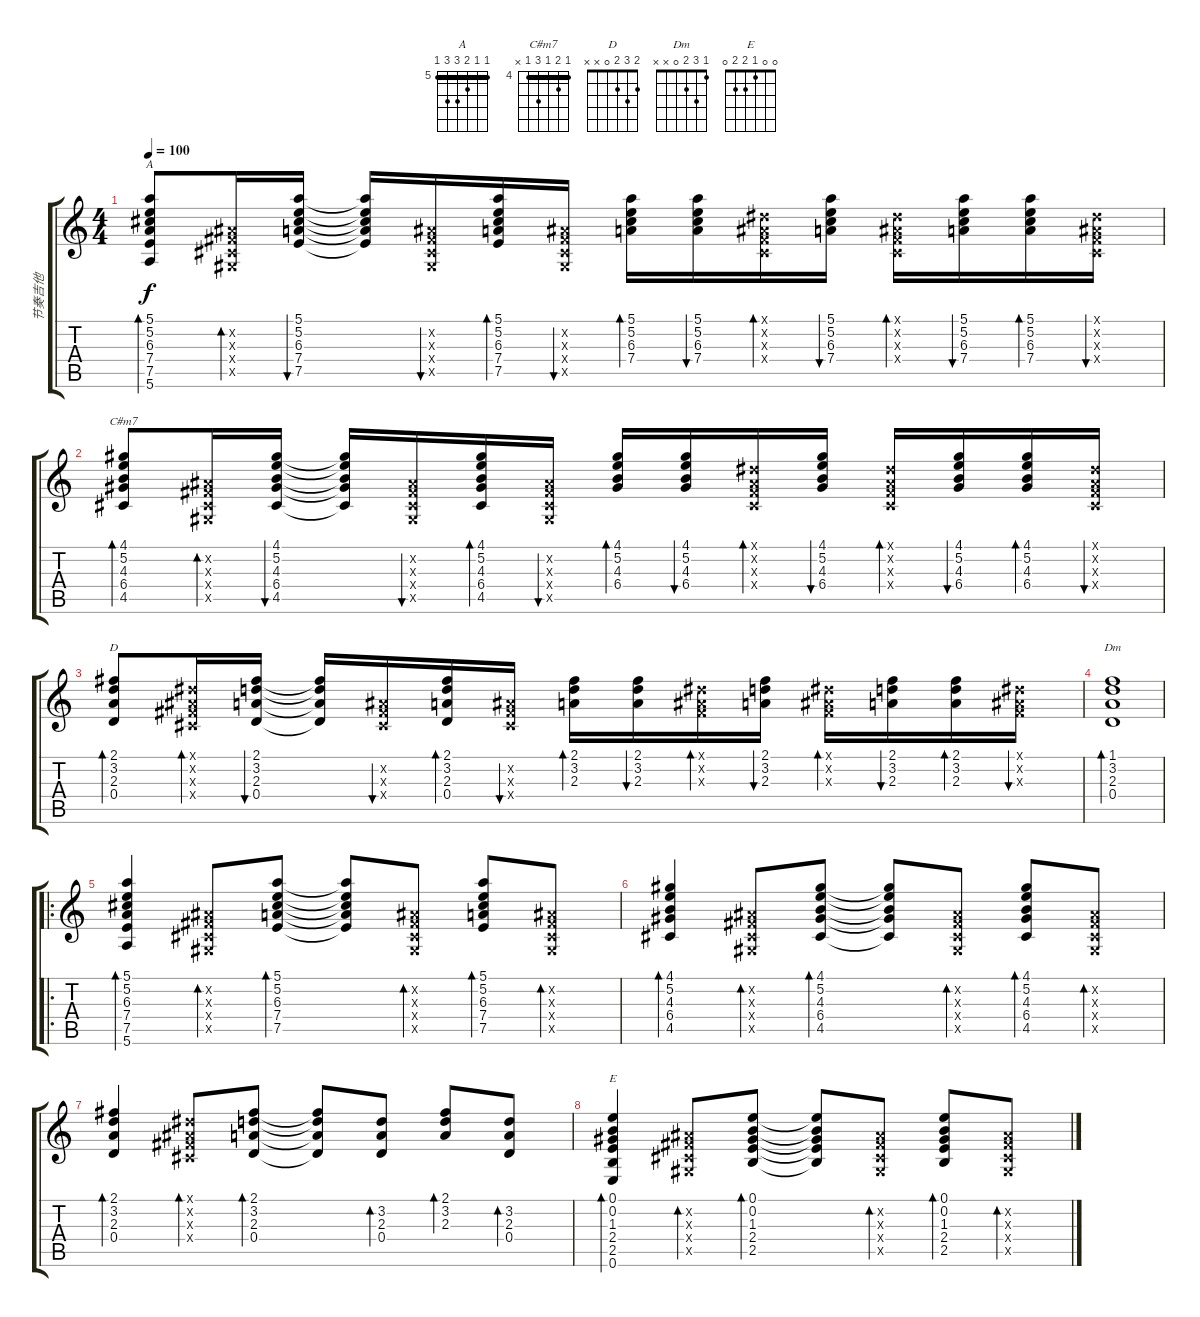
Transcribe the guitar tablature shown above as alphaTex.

\track ("节奏吉他" "节奏吉他") {instrument acousticguitarnylon}
\staff {score tabs}
\tuning (E4 B3 G3 D3 A2 E2) {hide}
\chord ("A" 5 5 6 7 7 5) {firstfret 5 barre 5}
\chord ("C#m7" 4 5 4 6 4 x) {firstfret 4 barre 4}
\chord ("D" 2 3 2 0 x x)
\chord ("Dm" 1 3 2 0 x x)
\chord ("E" 0 0 1 2 2 0)
\ts (4 4)
\tempo 100
\clef g2
\ks c
(5.1 5.2 6.3 7.4 7.5 5.6).8{bd 30 ch "A" dy f} (-1.2{x} -1.3{x} -1.4{x} -1.5{x}).16{bd 30} (5.1 5.2 6.3 7.4 7.5).16{bu 30} (5.1{t} 5.2{t} 6.3{t} 7.4{t} 7.5{t}).16 (-1.2{x} -1.3{x} -1.4{x} -1.5{x}).16{bu 30} (5.1 5.2 6.3 7.4 7.5).16{bd 30} (-1.2{x} -1.3{x} -1.4{x} -1.5{x}).16{bu 30} (5.1 5.2 6.3 7.4).16{bd 30} (5.1 5.2 6.3 7.4).16{bu 30} (-1.1{x} -1.2{x} -1.3{x} -1.4{x}).16{bd 30} (5.1 5.2 6.3 7.4).16{bu 30} (-1.1{x} -1.2{x} -1.3{x} -1.4{x}).16{bd 30} (5.1 5.2 6.3 7.4).16{bu 30} (5.1 5.2 6.3 7.4).16{bd 30} (-1.1{x} -1.2{x} -1.3{x} -1.4{x}).16{bu 30} |
(4.1 5.2 4.3 6.4 4.5).8{bd 30 ch "C#m7"} (-1.2{x} -1.3{x} -1.4{x} -1.5{x}).16{bd 30} (4.1 5.2 4.3 6.4 4.5).16{bu 30} (4.1{t} 5.2{t} 4.3{t} 6.4{t} 4.5{t}).16 (-1.2{x} -1.3{x} -1.4{x} -1.5{x}).16{bu 30} (4.1 5.2 4.3 6.4 4.5).16{bd 30} (-1.2{x} -1.3{x} -1.4{x} -1.5{x}).16{bu 30} (4.1 5.2 4.3 6.4).16{bd 30} (4.1 5.2 4.3 6.4).16{bu 30} (-1.1{x} -1.2{x} -1.3{x} -1.4{x}).16{bd 30} (4.1 5.2 4.3 6.4).16{bu 30} (-1.1{x} -1.2{x} -1.3{x} -1.4{x}).16{bd 30} (4.1 5.2 4.3 6.4).16{bu 30} (4.1 5.2 4.3 6.4).16{bd 30} (-1.1{x} -1.2{x} -1.3{x} -1.4{x}).16{bu 30} |
(2.1 3.2 2.3 0.4).8{bd 30 ch "D"} (-1.1{x} -1.2{x} -1.3{x} -1.4{x}).16{bd 30} (2.1 3.2 2.3 0.4).16{bu 30} (2.1{t} 3.2{t} 2.3{t} 0.4{t}).16 (-1.2{x} -1.3{x} -1.4{x}).16{bu 30} (2.1 3.2 2.3 0.4).16{bd 30} (-1.2{x} -1.3{x} -1.4{x}).16{bu 30} (2.1 3.2 2.3).16{bd 30} (2.1 3.2 2.3).16{bu 30} (-1.1{x} -1.2{x} -1.3{x}).16{bd 30} (2.1 3.2 2.3).16{bu 30} (-1.1{x} -1.2{x} -1.3{x}).16{bd 30} (2.1 3.2 2.3).16{bu 30} (2.1 3.2 2.3).16{bd 30} (-1.1{x} -1.2{x} -1.3{x}).16{bu 30} |
(1.1 3.2 2.3 0.4).1{bd 30 ch "Dm"} |
\ro
(5.1 5.2 6.3 7.4 7.5 5.6).4{bd 30} (-1.2{x} -1.3{x} -1.4{x} -1.5{x}).8{bd 30} (5.1 5.2 6.3 7.4 7.5).8{bd 30} (5.1{t} 5.2{t} 6.3{t} 7.4{t} 7.5{t}).8 (-1.2{x} -1.3{x} -1.4{x} -1.5{x}).8{bd 30} (5.1 5.2 6.3 7.4 7.5).8{bd 30} (-1.2{x} -1.3{x} -1.4{x} -1.5{x}).8{bd 30} |
(4.1 5.2 4.3 6.4 4.5).4{bd 30} (-1.2{x} -1.3{x} -1.4{x} -1.5{x}).8{bd 30} (4.1 5.2 4.3 6.4 4.5).8{bd 30} (4.1{t} 5.2{t} 4.3{t} 6.4{t} 4.5{t}).8 (-1.2{x} -1.3{x} -1.4{x} -1.5{x}).8{bd 30} (4.1 5.2 4.3 6.4 4.5).8{bd 30} (-1.2{x} -1.3{x} -1.4{x} -1.5{x}).8{bd 30} |
(2.1 3.2 2.3 0.4).4{bd 30} (-1.1{x} -1.2{x} -1.3{x} -1.4{x}).8{bd 30} (2.1 3.2 2.3 0.4).8{bd 30} (2.1{t} 3.2{t} 2.3{t} 0.4{t}).8 (3.2 2.3 0.4).8{bd 30} (2.1 3.2 2.3).8{bd 30} (3.2 2.3 0.4).8{bd 30} |
(0.1 0.2 1.3 2.4 2.5 0.6).4{bd 30 ch "E"} (-1.2{x} -1.3{x} -1.4{x} -1.5{x}).8{bd 30} (0.1 0.2 1.3 2.4 2.5).8{bd 30} (0.1{t} 0.2{t} 1.3{t} 2.4{t} 2.5{t}).8 (-1.2{x} -1.3{x} -1.4{x} -1.5{x}).8{bd 30} (0.1 0.2 1.3 2.4 2.5).8{bd 30} (-1.2{x} -1.3{x} -1.4{x} -1.5{x}).8{bd 30}
